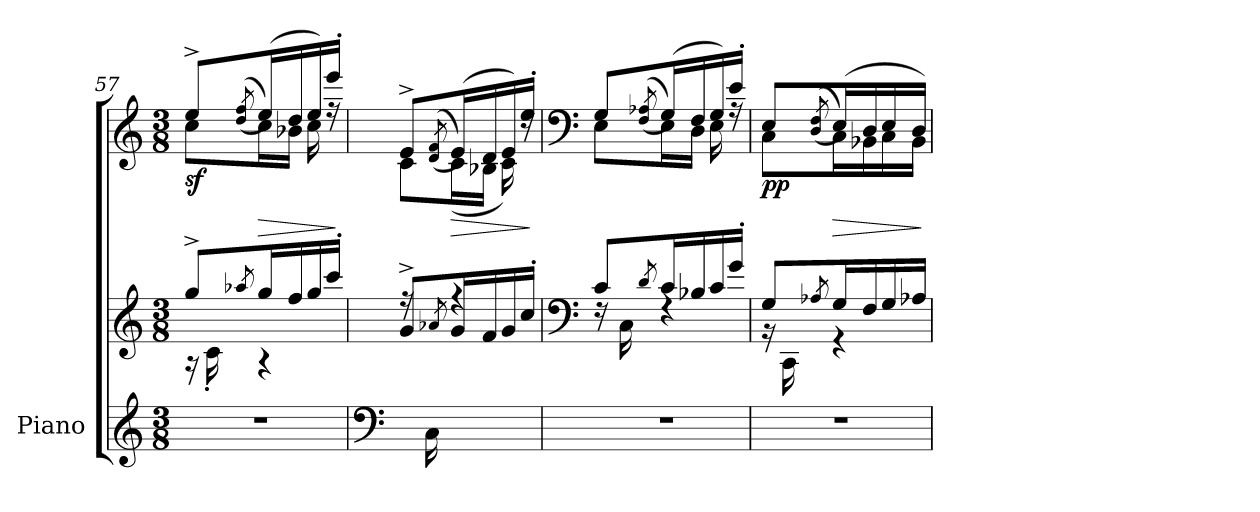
**kern	**kern	**kern	**dynam
*part1	*part1	*part1	*part1
*staff3	*staff2	*staff1	*staff1/2/3
*I"Piano	*	*	*
*I'Pno.	*	*	*
!!LO:LB:g=z
*clefG2	*clefG2	*clefG2	*
*k[]	*k[]	*k[]	*
*M3/8	*M3/8	*M3/8	*
=57	=57	=57	=57
*	*^	*^	*
!	!	!	!	!	!LO:DY:b
4.r	8gg^/L	16r	8ee^/L	8cc\L	sf
.	.	16c'\	.	.	.
.	8qaa-X/	.	(>(<8qdd/ 8qff/	.	.
!	!	!	!	!	!LO:HP:b
.	16gg/L	4r	(>16ee/L))	16cc\L	>
.	16ff/	.	16dd/	16b-X\JJ	.
.	16gg/	.	16ee/)	16cc\	.
.	16ccc'/JJ	.	16eee'/JJ	16rff	.
*	*v	*v	*	*	*
*	*	*v	*v	*
.	.	.	]
=58	=58	=58	=58
*clefF4	*	*	*
*^	*^	*^	*
16ryy	4.ryy	8g^/L	16rff	8e^/L	8c\L	.
16C\	.	.	16ryy	.	.	.
.	.	8qa-X/	.	(>(<8qd/ 8qf/	.	.
!	!	!	!	!	!	!LO:HP:b
4ryy	.	16g/L	4rff	(>16e/L))	(<16c\L	>
.	.	16f/	.	16d/	16B-X\JJ	.
.	.	16g/	.	16e/)	16c\)	.
.	.	16cc'/JJ	.	16ee'/JJ	16rdd	.
*v	*v	*	*	*	*	*
*	*v	*v	*	*	*
*	*	*v	*v	*
.	.	.	]
=59	=59	=59	=59
*	*clefF4	*clefF4	*
*	*^	*^	*
4.r	8c/L	16rF	8G/L	8E\L	.
.	.	16C\	.	.	.
.	8qd/	.	(>(<8qF/ 8qA-X/	.	.
.	16c/L	4rF	(>16G/L))	16E\L	.
.	16B-X/	.	16F/	16D\JJ	.
.	16c/	.	16G/)	16E\	.
.	16g'/JJ	.	16e'/JJ	16rA	.
=60	=60	=60	=60	=60	=60
!	!	!	!	!	!LO:DY:b
4.r	8G/L	16rBB	8E/L	8C\L	pp
.	.	16CC\	.	.	.
.	8qA-X/	.	(>(<8qD/ 8qF/	.	.
!	!	!	!	!	!LO:HP:b
.	16G/L	4rGG	(>16E/L))	16C\L	>
.	16F/	.	16D/	16BB-X\	.
.	16G/	.	16E/	16C\	.
.	16A-/JJ	.	16D/JJ)	16BB-\JJ	.
*	*v	*v	*	*	*
*	*	*v	*v	*
.	.	.	]
=	=	=	=
*-	*-	*-	*-
